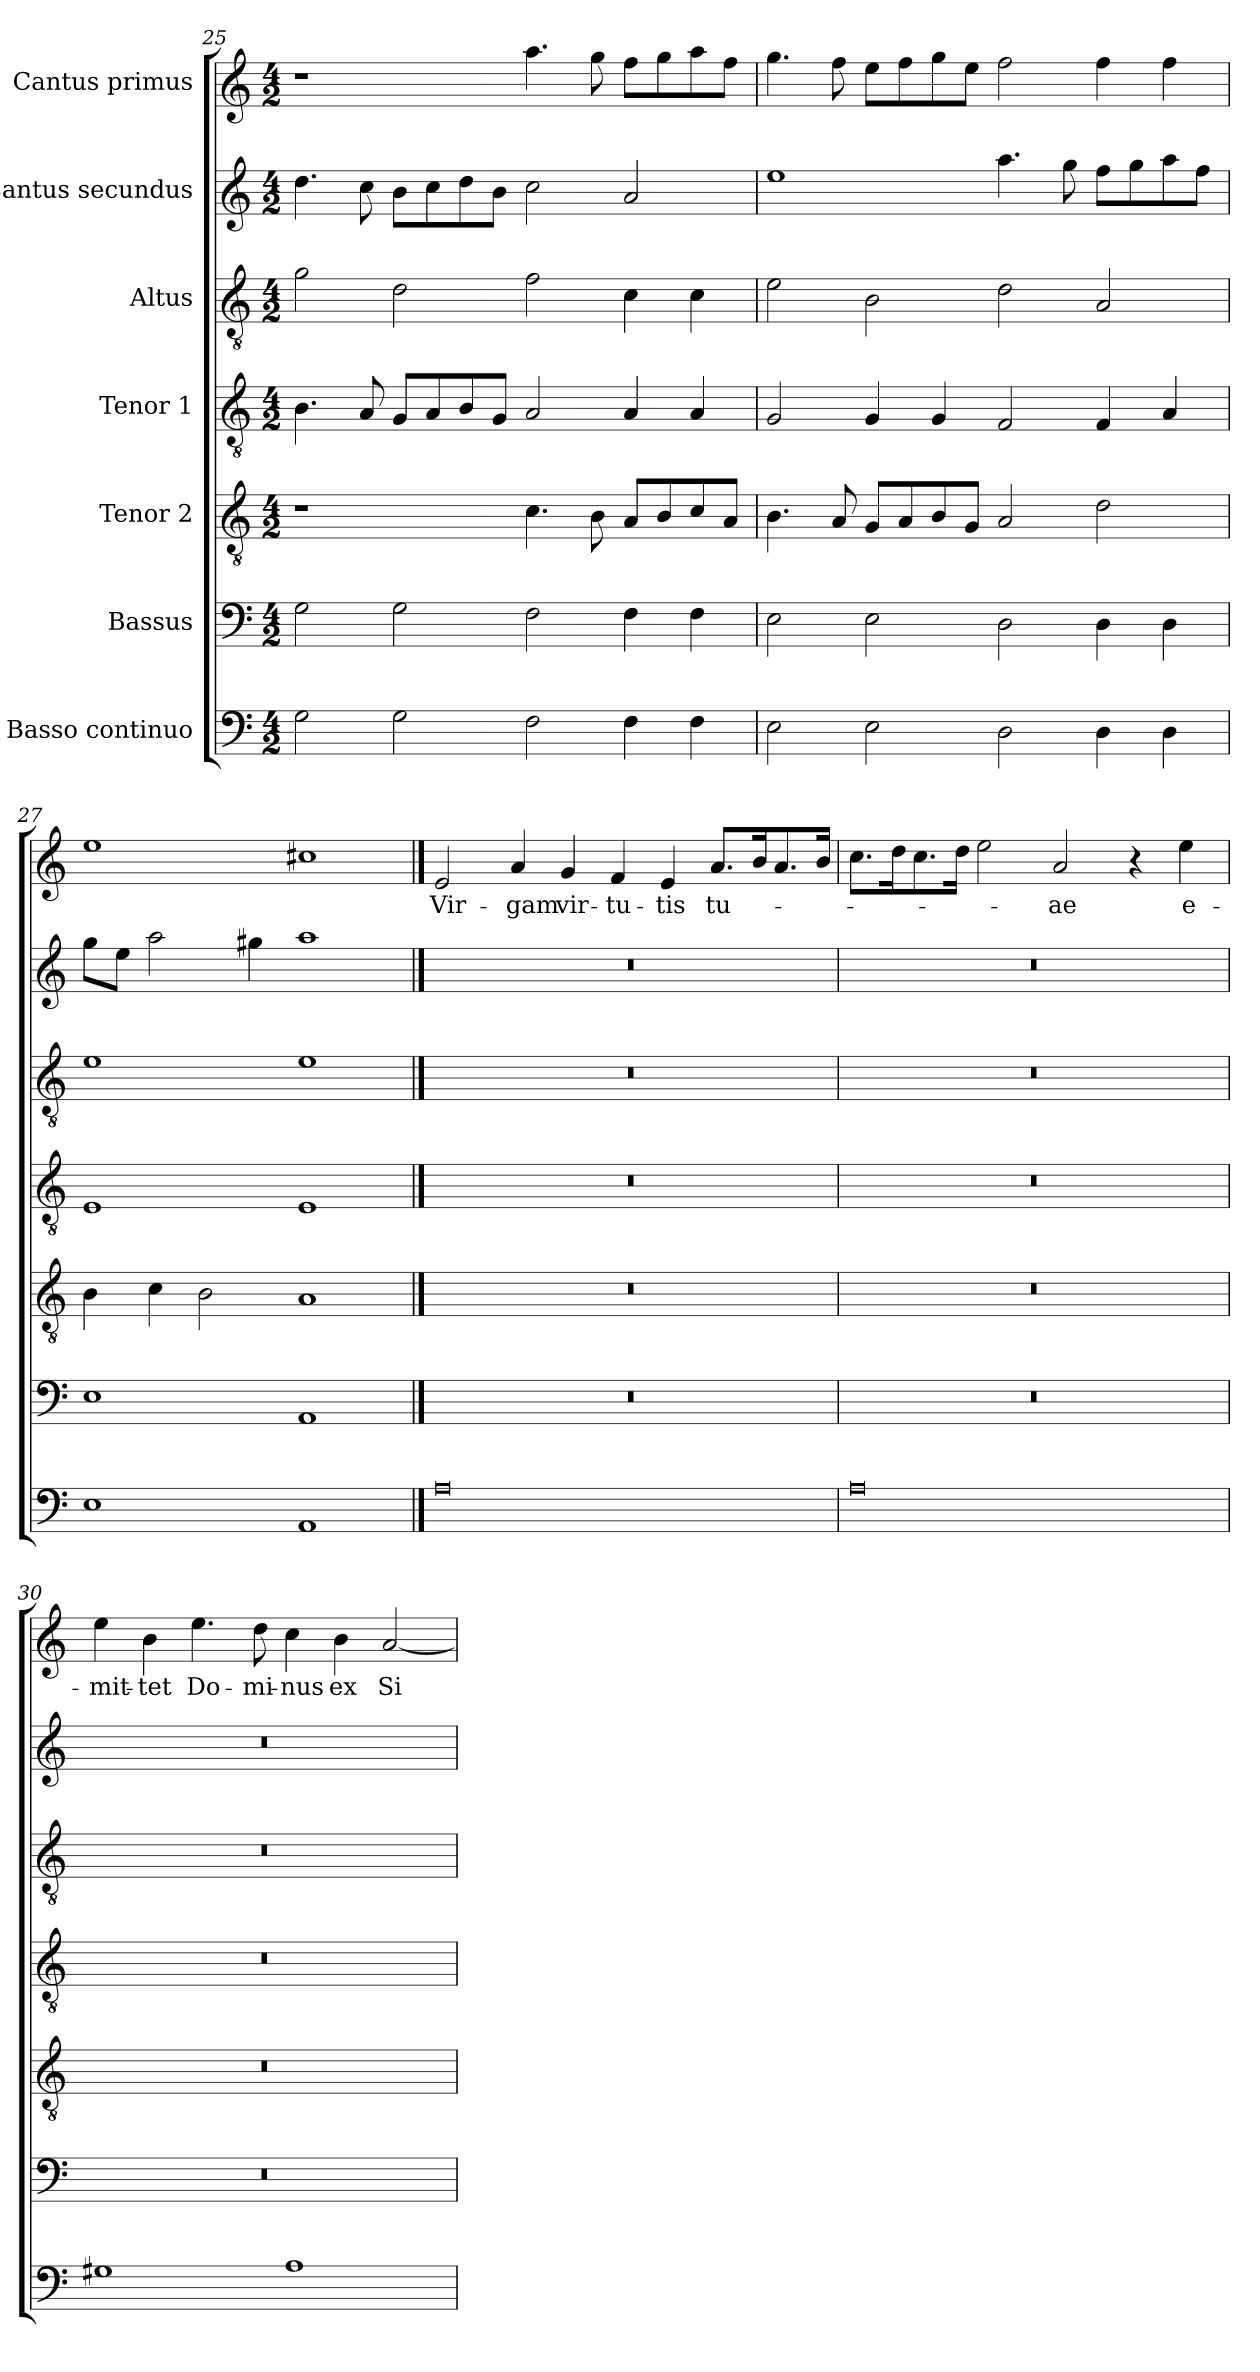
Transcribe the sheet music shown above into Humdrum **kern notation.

**kern	**kern	**kern	**kern	**kern	**kern	**kern	**text
*part7	*part6	*part5	*part4	*part3	*part2	*part1	*part1
*staff7	*staff6	*staff5	*staff4	*staff3	*staff2	*staff1	*staff1
*I"Basso continuo	*I"Bassus	*I"Tenor 2	*I"Tenor 1	*I"Altus	*I"Cantus secundus	*I"Cantus primus	*
*clefF4	*clefF4	*clefGv2	*clefGv2	*clefGv2	*clefG2	*clefG2	*
*k[]	*k[]	*k[]	*k[]	*k[]	*k[]	*k[]	*
*C:	*C:	*C:	*C:	*C:	*C:	*C:	*
*M4/2	*M4/2	*M4/2	*M4/2	*M4/2	*M4/2	*M4/2	*
=25	=25	=25	=25	=25	=25	=25	=25
2G\	2G\	1r	4.B\	2g\	4.dd\	1r	.
.	.	.	8A/	.	8cc\	.	.
2G\	2G\	.	8G/L	2d\	8b\L	.	.
.	.	.	8A/	.	8cc\	.	.
.	.	.	8B/	.	8dd\	.	.
.	.	.	8G/J	.	8b\J	.	.
2F\	2F\	4.c\	2A/	2f\	2cc\	4.aa\	.
.	.	8B\	.	.	.	8gg\	.
4F\	4F\	8A/L	4A/	4c\	2a/	8ff\L	.
.	.	8B/	.	.	.	8gg\	.
4F\	4F\	8c/	4A/	4c\	.	8aa\	.
.	.	8A/J	.	.	.	8ff\J	.
=26	=26	=26	=26	=26	=26	=26	=26
2E\	2E\	4.B\	2G/	2e\	1ee	4.gg\	.
.	.	8A/	.	.	.	8ff\	.
2E\	2E\	8G/L	4G/	2B\	.	8ee\L	.
.	.	8A/	.	.	.	8ff\	.
.	.	8B/	4G/	.	.	8gg\	.
.	.	8G/J	.	.	.	8ee\J	.
2D\	2D\	2A/	2F/	2d\	4.aa\	2ff\	.
.	.	.	.	.	8gg\	.	.
4D\	4D\	2d\	4F/	2A/	8ff\L	4ff\	.
.	.	.	.	.	8gg\	.	.
4D\	4D\	.	4A/	.	8aa\	4ff\	.
.	.	.	.	.	8ff\J	.	.
!!LO:PB:g=z
=27	=27	=27	=27	=27	=27	=27	=27
1E	1E	4B\	1E	1e	8gg\L	1ee	.
.	.	.	.	.	8ee\J	.	.
.	.	4c\	.	.	2aa\	.	.
.	.	2B\	.	.	.	.	.
.	.	.	.	.	4gg#X\	.	.
1AA	1AA	1A	1E	1e	1aa	1cc#X	.
==28	==28	==28	==28	==28	==28	==28	==28
!	!	!	!	!	!	!	!LO:LY:b
0A	0r	0r	0r	0r	0r	2e/	Vir-
!	!	!	!	!	!	!	!LO:LY:b
.	.	.	.	.	.	4a/	-gam
!	!	!	!	!	!	!	!LO:LY:b
.	.	.	.	.	.	4g/	vir-
!	!	!	!	!	!	!	!LO:LY:b
.	.	.	.	.	.	4f/	-tu-
!	!	!	!	!	!	!	!LO:LY:b
.	.	.	.	.	.	4e/	-tis
!	!	!	!	!	!	!	!LO:LY:b
.	.	.	.	.	.	8.a/L	tu-
.	.	.	.	.	.	16b/k	.
.	.	.	.	.	.	8.a/	.
.	.	.	.	.	.	16b/Jk	.
=29	=29	=29	=29	=29	=29	=29	=29
0A	0r	0r	0r	0r	0r	8.cc\L	.
.	.	.	.	.	.	16dd\k	.
.	.	.	.	.	.	8.cc\	.
.	.	.	.	.	.	16dd\Jk	.
.	.	.	.	.	.	2ee\	.
!	!	!	!	!	!	!	!LO:LY:b
.	.	.	.	.	.	2a/	-ae
.	.	.	.	.	.	4r	.
!	!	!	!	!	!	!	!LO:LY:b
.	.	.	.	.	.	4ee\	e-
=30	=30	=30	=30	=30	=30	=30	=30
!	!	!	!	!	!	!	!LO:LY:b
1G#X	0r	0r	0r	0r	0r	4ee\	-mit-
!	!	!	!	!	!	!	!LO:LY:b
.	.	.	.	.	.	4b\	-tet
!	!	!	!	!	!	!	!LO:LY:b
.	.	.	.	.	.	4.ee\	Do-
!	!	!	!	!	!	!	!LO:LY:b
.	.	.	.	.	.	8dd\	-mi-
!	!	!	!	!	!	!	!LO:LY:b
1A	.	.	.	.	.	4cc\	-nus
!	!	!	!	!	!	!	!LO:LY:b
.	.	.	.	.	.	4b\	ex
!	!	!	!	!	!	!	!LO:LY:b
.	.	.	.	.	.	[2a/	Si-
=	=	=	=	=	=	=	=
*-	*-	*-	*-	*-	*-	*-	*-
